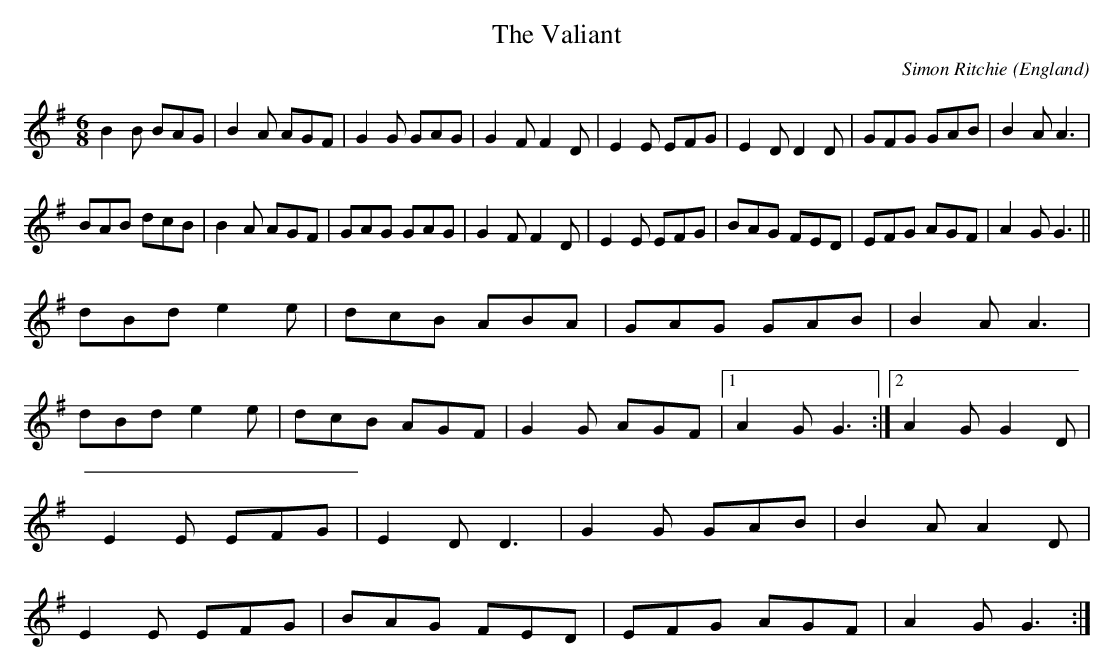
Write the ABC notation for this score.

X:1
T: The Valiant
C: Simon Ritchie
O: England
M: 6/8
K: G
B2B BAG | B2A AGF| G2G GAG | G2F F2D |\
E2E EFG | E2D D2D| GFG GAB | B2A A3 |
BAB dcB | B2A AGF| GAG GAG | G2F F2D |\
E2E EFG | BAG FED| EFG AGF | A2G G3 ||
dBd e2e | dcB ABA | GAG GAB |B2A A3 |
dBd e2e | dcB AGF | G2G AGF |1 A2G G3 :|2 A2G G2D |
E2E EFG | E2D D3 | G2G GAB | B2A A2D |
E2E EFG | BAG FED | EFG AGF | A2G G3 :|
